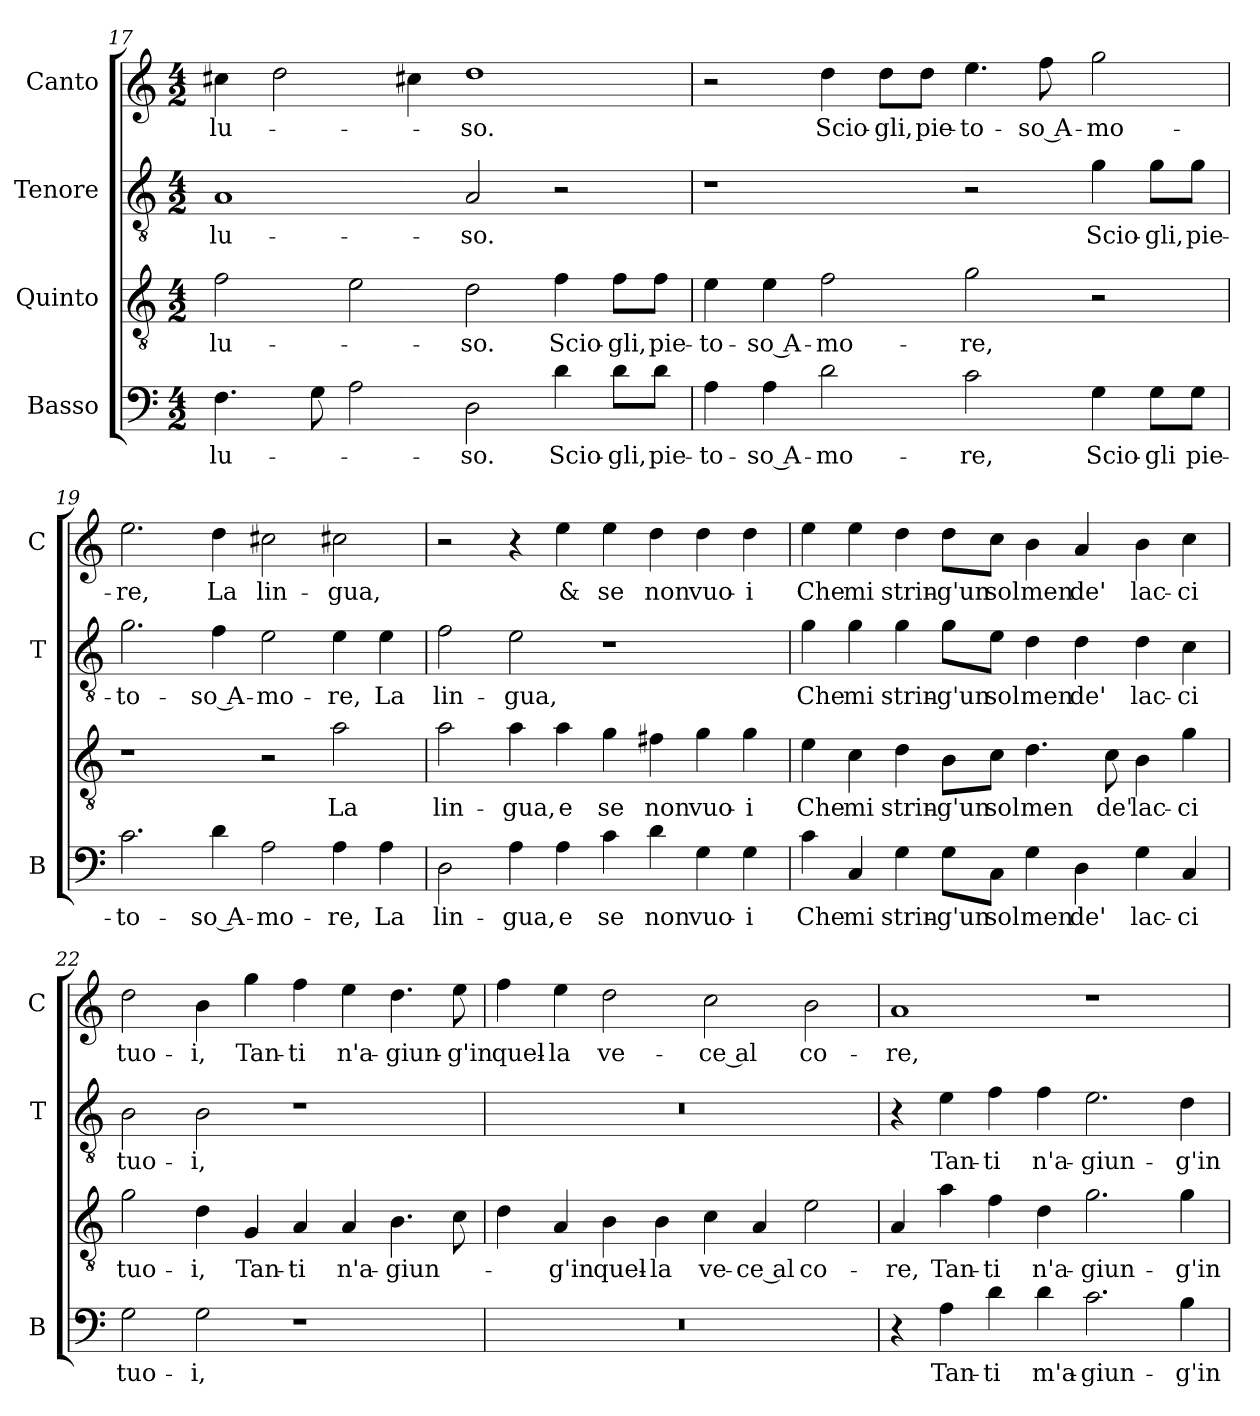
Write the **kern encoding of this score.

**kern	**text	**kern	**text	**kern	**text	**kern	**text
*part4	*part4	*part3	*part3	*part2	*part2	*part1	*part1
*staff4	*staff4	*staff3	*staff3	*staff2	*staff2	*staff1	*staff1
*I"Basso	*	*I"Quinto	*	*I"Tenore	*	*I"Canto	*
*I'B	*	*	*	*I'T	*	*I'C	*
*clefF4	*	*clefGv2	*	*clefGv2	*	*clefG2	*
*k[]	*	*k[]	*	*k[]	*	*k[]	*
*M4/2	*	*M4/2	*	*M4/2	*	*M4/2	*
=17	=17	=17	=17	=17	=17	=17	=17
4.F	-lu-	2f	-lu-	1A	-lu-	4cc#X	-lu-
.	.	.	.	.	.	2dd	.
8G	.	.	.	.	.	.	.
2A	.	2e	.	.	.	.	.
.	.	.	.	.	.	4cc#X	.
2D	-so.	2d	-so.	2A	-so.	1dd	-so.
4d	Scio-	4f	Scio-	2r	.	.	.
8d\L	-gli,	8f\L	-gli,	.	.	.	.
8d\J	pie-	8f\J	pie-	.	.	.	.
=18	=18	=18	=18	=18	=18	=18	=18
4A	-to-	4e	-to-	1r	.	2r	.
4A	-so A-	4e	-so A-	.	.	.	.
2d	-mo-	2f	-mo-	.	.	4dd	Scio-
.	.	.	.	.	.	8dd\L	-gli,
.	.	.	.	.	.	8dd\J	pie-
2c	-re,	2g	-re,	2r	.	4.ee	-to-
.	.	.	.	.	.	8ff	-so A-
4G	Scio-	2r	.	4g	Scio-	2gg	-mo-
8G\L	-gli	.	.	8g\L	-gli,	.	.
8G\J	pie-	.	.	8g\J	pie-	.	.
=19	=19	=19	=19	=19	=19	=19	=19
2.c	-to-	1r	.	2.g	-to-	2.ee	-re,
4d	-so A-	.	.	4f	-so A-	4dd	La
2A	-mo-	2r	.	2e	-mo-	2cc#X	lin-
4A	-re,	2a	La	4e	-re,	2cc#X	-gua,
4A	La	.	.	4e	La	.	.
=20	=20	=20	=20	=20	=20	=20	=20
2D	lin-	2a	lin-	2f	lin-	2r	.
4A	-gua,	4a	-gua,	2e	-gua,	4r	.
4A	e	4a	e	.	.	4ee	&
4c	se	4g	se	1r	.	4ee	se
4d	non	4f#X	non	.	.	4dd	non
4G	vuo-	4g	vuo-	.	.	4dd	vuo-
4G	-i	4g	-i	.	.	4dd	-i
=21	=21	=21	=21	=21	=21	=21	=21
4c	Che	4e	Che	4g	Che	4ee	Che
4C	mi	4c	mi	4g	mi	4ee	mi
4G	strin-	4d	strin-	4g	strin-	4dd	strin-
8G\L	-g'un	8B\L	-g'un	8g\L	-g'un	8dd\L	-g'un
8C\J	sol	8c\J	sol	8e\J	sol	8cc\J	sol
4G	men	4.d	men	4d	men	4b	men
4D	de'	.	.	4d	de'	4a	de'
.	.	8c	de'	.	.	.	.
4G	lac-	4B	lac-	4d	lac-	4b	lac-
4C	-ci	4g	-ci	4c	-ci	4cc	-ci
=22	=22	=22	=22	=22	=22	=22	=22
2G	tuo-	2g	tuo-	2B	tuo-	2dd	tuo-
2G	-i,	4d	-i,	2B	-i,	4b	-i,
.	.	4G	Tan-	.	.	4gg	Tan-
1r	.	4A	-ti	1r	.	4ff	-ti
.	.	4A	n'a-	.	.	4ee	n'a-
.	.	4.B	-giun-	.	.	4.dd	-giun-
.	.	8c	.	.	.	8ee	-g'in
=23	=23	=23	=23	=23	=23	=23	=23
0r	.	4d	.	0r	.	4ff	quel-
.	.	4A	-g'in	.	.	4ee	-la
.	.	4B	quel-	.	.	2dd	ve-
.	.	4B	-la	.	.	.	.
.	.	4c	ve-	.	.	2cc	-ce al
.	.	4A	-ce al	.	.	.	.
.	.	2e	co-	.	.	2b	co-
=24	=24	=24	=24	=24	=24	=24	=24
4r	.	4A	-re,	4r	.	1a	-re,
4A	Tan-	4a	Tan-	4e	Tan-	.	.
4d	-ti	4f	-ti	4f	-ti	.	.
4d	m'a-	4d	n'a-	4f	n'a-	.	.
2.c	-giun-	2.g	-giun-	2.e	-giun-	1r	.
4B	-g'in	4g	-g'in	4d	-g'in	.	.
=	=	=	=	=	=	=	=
*-	*-	*-	*-	*-	*-	*-	*-
